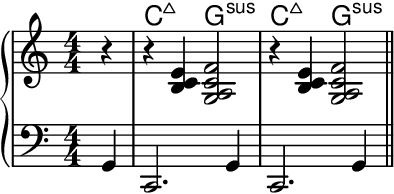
\version "2.24.4"
\language "english"
#(ly:set-option 'crop #t)
\include "include/alt.ly"
\include "include/sus.ly"
\score {
  \midi {
    \tempo 4=120
  }
  \layout {
    \context {
      \Score
      \omit BarNumber
    }
    indent = 0\mm
  }
  \new GrandStaff <<
    \chords {
      \set chordChanges = ##t % only show chords when they change
      \set noChordSymbol = ""
      \set minorChordModifier = \markup { "-" }
      \set midiMaximumVolume = #0 % prevent named chords sounding
      \set chordNameExceptions = #susExceptions
      r4 | c2:maj7 g:sus7 | c:maj7 g:sus7
    }
    \new Staff {
      \key c \major
      \numericTimeSignature
      \time 4/4
      \clef treble {
        \relative {
          \skip \f % spacer to set voice volume
          \partial 4 r4 |
          r4 <b c e>4 <g a c f>2 |
          r4 <b c e>4 <g a c f>2
          \bar "||"
        }
      }
    }
    \new Staff {
      \clef bass {
        \relative {
          \skip \f % spacer to set voice volume
          \partial 4 g,4 | c,2. g'4 | c,2. g'4
          \bar "||"
        }
      }
    }
  >>
}
